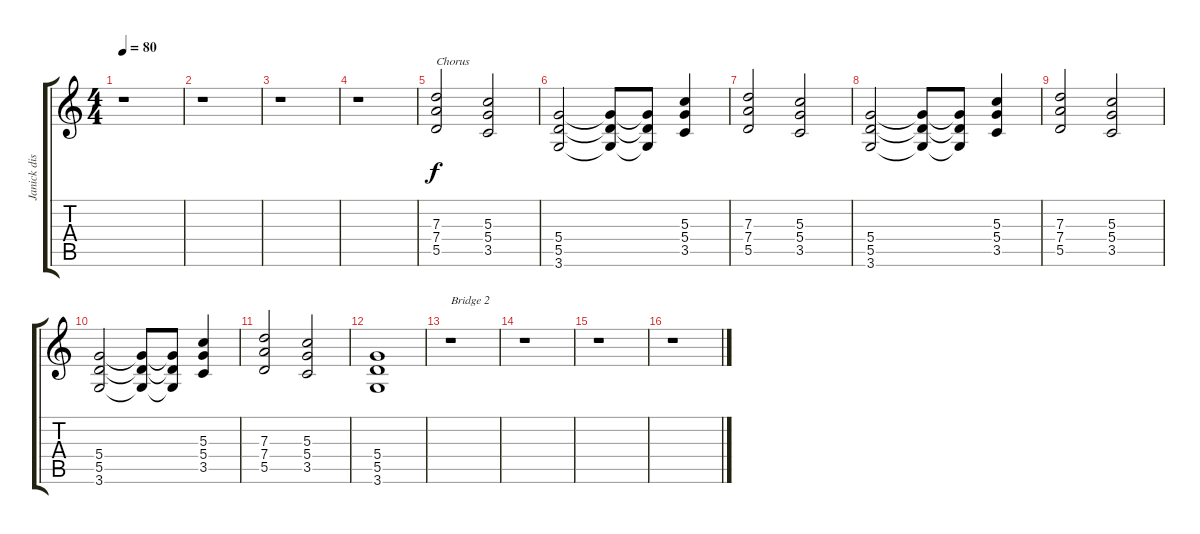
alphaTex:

\track ("Janick distortion" "Janick dis") {instrument distortionguitar}
\staff {score tabs}
\tuning (E4 B3 G3 D3 A2 E2) {hide}
\ts (4 4)
\tempo 80
\clef g2
\ks c
r.1{dy f} |
r.1 |
r.1 |
r.1 |
(7.3 7.4 5.5).2{txt "Chorus"} (5.3 5.4 3.5).2 |
(5.4 5.5 3.6).2 (5.4{t} 5.5{t} 3.6{t}).8 (5.4{t} 5.5{t} 3.6{t}).8 (5.3 5.4 3.5).4 |
(7.3 7.4 5.5).2 (5.3 5.4 3.5).2 |
(5.4 5.5 3.6).2 (5.4{t} 5.5{t} 3.6{t}).8 (5.4{t} 5.5{t} 3.6{t}).8 (5.3 5.4 3.5).4 |
(7.3 7.4 5.5).2 (5.3 5.4 3.5).2 |
(5.4 5.5 3.6).2 (5.4{t} 5.5{t} 3.6{t}).8 (5.4{t} 5.5{t} 3.6{t}).8 (5.3 5.4 3.5).4 |
(7.3 7.4 5.5).2 (5.3 5.4 3.5).2 |
(5.4 5.5 3.6).1 |
r.1{txt "Bridge 2"} |
r.1 |
r.1 |
r.1
